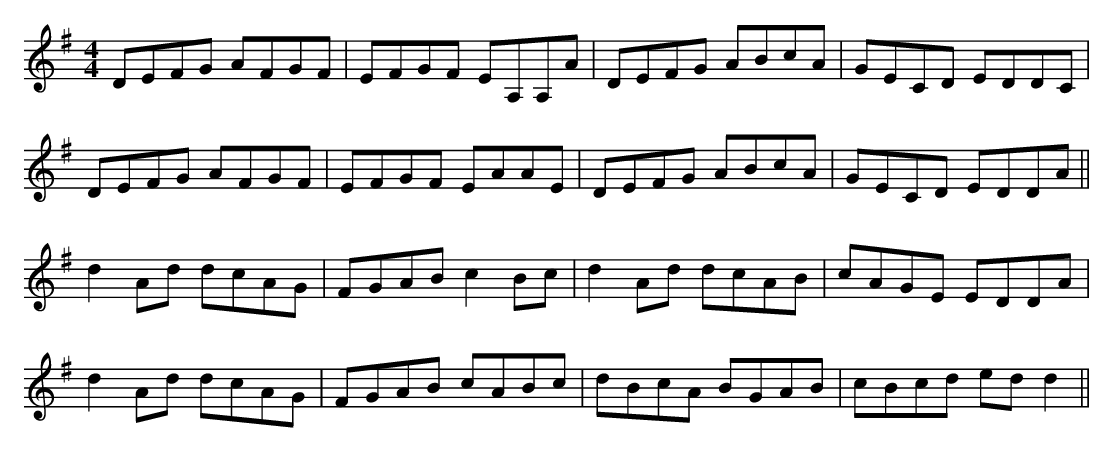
X:1
M:4/4
K:Dmix
DEFG AFGF|EFGF EA,A,A|DEFG ABcA|GECD EDDC|
DEFG AFGF|EFGF EAAE|DEFG ABcA|GECD EDDA||
d2Ad dcAG|FGAB c2 Bc|d2 Ad dcAB|cAGE EDDA|
d2Ad dcAG|FGAB cABc|dBcA BGAB|cBcd ed d2||
